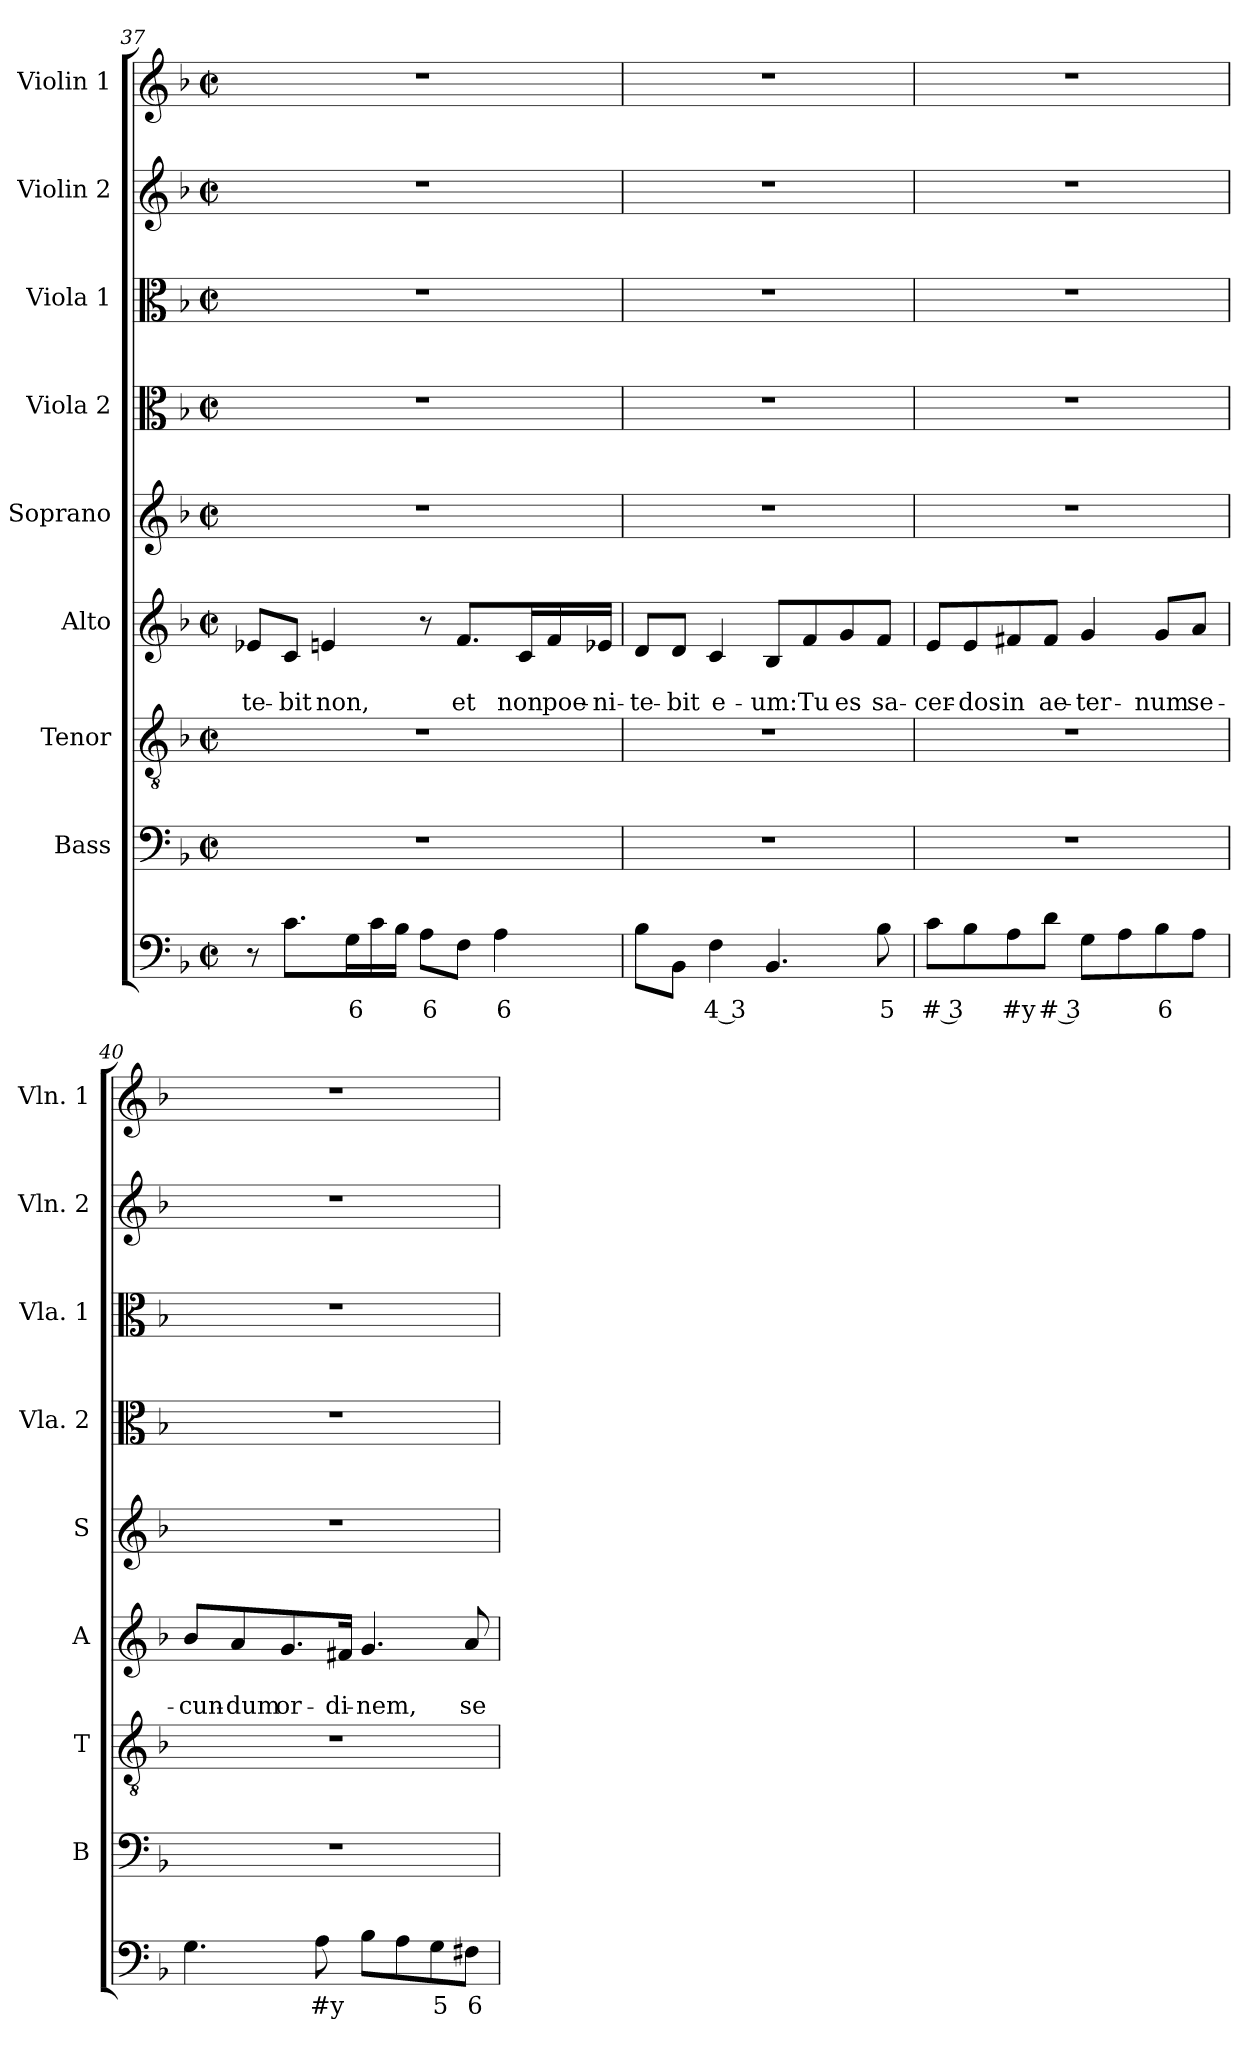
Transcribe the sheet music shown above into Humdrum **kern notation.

**kern	**text	**kern	**kern	**kern	**text	**text	**kern	**kern	**kern	**kern	**kern
*part9	*part9	*part8	*part7	*part6	*part6	*part6	*part5	*part4	*part3	*part2	*part1
*staff9	*staff9	*staff8	*staff7	*staff6	*staff6	*staff6	*staff5	*staff4	*staff3	*staff2	*staff1
*	*	*I"Bass	*I"Tenor	*I"Alto	*	*	*I"Soprano	*I"Viola 2	*I"Viola 1	*I"Violin 2	*I"Violin 1
*	*	*I'B	*I'T	*I'A	*	*	*I'S	*I'Vla. 2	*I'Vla. 1	*I'Vln. 2	*I'Vln. 1
*clefF4	*	*clefF4	*clefGv2	*clefG2	*	*	*clefG2	*clefC3	*clefC3	*clefG2	*clefG2
*k[b-]	*	*k[b-]	*k[b-]	*k[b-]	*	*	*k[b-]	*k[b-]	*k[b-]	*k[b-]	*k[b-]
*F:	*	*F:	*F:	*F:	*	*	*F:	*F:	*F:	*F:	*F:
*M2/2	*	*M2/2	*M2/2	*M2/2	*	*	*M2/2	*M2/2	*M2/2	*M2/2	*M2/2
*met(c|)	*	*met(c|)	*met(c|)	*met(c|)	*	*	*met(c|)	*met(c|)	*met(c|)	*met(c|)	*met(c|)
=37	=37	=37	=37	=37	=37	=37	=37	=37	=37	=37	=37
!	!	!	!	!	!	!LO:LY:b	!	!	!	!	!
8r	.	1r	1r	8e-X/L	.	-te-	1r	1r	1r	1r	1r
!	!	!	!	!	!	!LO:LY:b	!	!	!	!	!
8.c\L	.	.	.	8c/J	.	-bit	.	.	.	.	.
!	!	!	!	!	!	!LO:LY:b	!	!	!	!	!
.	.	.	.	4en/	.	non,	.	.	.	.	.
!	!LO:LY:b	!	!	!	!	!	!	!	!	!	!
16G\L	6	.	.	.	.	.	.	.	.	.	.
16c\	.	.	.	.	.	.	.	.	.	.	.
16B-\JJ	.	.	.	.	.	.	.	.	.	.	.
!	!LO:LY:b	!	!	!	!	!	!	!	!	!	!
8A\L	6	.	.	8r	.	.	.	.	.	.	.
!	!	!	!	!	!	!LO:LY:b	!	!	!	!	!
8F\J	.	.	.	8.f/L	.	et	.	.	.	.	.
!	!LO:LY:b	!	!	!	!	!	!	!	!	!	!
4A\	6	.	.	.	.	.	.	.	.	.	.
!	!	!	!	!	!	!LO:LY:b	!	!	!	!	!
.	.	.	.	16c/L	.	non	.	.	.	.	.
!	!	!	!	!	!	!LO:LY:b	!	!	!	!	!
.	.	.	.	16f/	.	poe-	.	.	.	.	.
!	!	!	!	!	!	!LO:LY:b	!	!	!	!	!
.	.	.	.	16e-X/JJ	.	-ni-	.	.	.	.	.
=38	=38	=38	=38	=38	=38	=38	=38	=38	=38	=38	=38
!	!	!	!	!	!	!LO:LY:b	!	!	!	!	!
8B-\L	.	1r	1r	8d/L	.	-te-	1r	1r	1r	1r	1r
!	!	!	!	!	!	!LO:LY:b	!	!	!	!	!
8BB-\J	.	.	.	8d/J	.	-bit	.	.	.	.	.
!	!LO:LY:b	!	!	!	!	!LO:LY:b	!	!	!	!	!
4F\	4 3	.	.	4c/	.	e-	.	.	.	.	.
!	!	!	!	!	!	!LO:LY:b	!	!	!	!	!
4.BB-/	.	.	.	8B-/L	.	-um:	.	.	.	.	.
!	!	!	!	!	!	!LO:LY:b	!	!	!	!	!
.	.	.	.	8f/	.	Tu	.	.	.	.	.
!	!	!	!	!	!	!LO:LY:b	!	!	!	!	!
.	.	.	.	8g/	.	es	.	.	.	.	.
!	!LO:LY:b	!	!	!	!	!LO:LY:b	!	!	!	!	!
8B-\	5	.	.	8f/J	.	sa-	.	.	.	.	.
=39	=39	=39	=39	=39	=39	=39	=39	=39	=39	=39	=39
!	!LO:LY:b	!	!	!	!	!LO:LY:b	!	!	!	!	!
8c\L	# 3	1r	1r	8e/L	.	-cer-	1r	1r	1r	1r	1r
!	!	!	!	!	!	!LO:LY:b	!	!	!	!	!
8B-\	.	.	.	8e/	.	-dos	.	.	.	.	.
!	!LO:LY:b	!	!	!	!	!LO:LY:b	!	!	!	!	!
8A\	#y	.	.	8f#X/	.	in	.	.	.	.	.
!	!LO:LY:b	!	!	!	!	!LO:LY:b	!	!	!	!	!
8d\J	# 3	.	.	8f#/J	.	ae-	.	.	.	.	.
!	!	!	!	!	!	!LO:LY:b	!	!	!	!	!
8G\L	.	.	.	4g/	.	-ter-	.	.	.	.	.
8A\	.	.	.	.	.	.	.	.	.	.	.
!	!LO:LY:b	!	!	!	!	!LO:LY:b	!	!	!	!	!
8B-\	6	.	.	8g/L	.	-num	.	.	.	.	.
!	!	!	!	!	!	!LO:LY:b	!	!	!	!	!
8A\J	.	.	.	8a/J	.	se-	.	.	.	.	.
!!LO:LB:g=z
=40	=40	=40	=40	=40	=40	=40	=40	=40	=40	=40	=40
!	!	!	!	!	!	!LO:LY:b	!	!	!	!	!
4.G\	.	1r	1r	8b-/L	.	-cun-	1r	1r	1r	1r	1r
!	!	!	!	!	!	!LO:LY:b	!	!	!	!	!
.	.	.	.	8a/	.	-dum	.	.	.	.	.
!	!	!	!	!	!	!LO:LY:b	!	!	!	!	!
.	.	.	.	8.g/	.	or-	.	.	.	.	.
!	!LO:LY:b	!	!	!	!	!	!	!	!	!	!
8A\	#y	.	.	.	.	.	.	.	.	.	.
!	!	!	!	!	!	!LO:LY:b	!	!	!	!	!
.	.	.	.	16f#X/Jk	.	-di-	.	.	.	.	.
!	!	!	!	!	!	!LO:LY:b	!	!	!	!	!
8B-\L	.	.	.	4.g/	.	-nem,	.	.	.	.	.
8A\	.	.	.	.	.	.	.	.	.	.	.
!	!LO:LY:b	!	!	!	!	!	!	!	!	!	!
8G\	5	.	.	.	.	.	.	.	.	.	.
!	!LO:LY:b	!	!	!	!	!LO:LY:b	!	!	!	!	!
8F#X\J	6	.	.	8a/	.	se-	.	.	.	.	.
=	=	=	=	=	=	=	=	=	=	=	=
*-	*-	*-	*-	*-	*-	*-	*-	*-	*-	*-	*-
